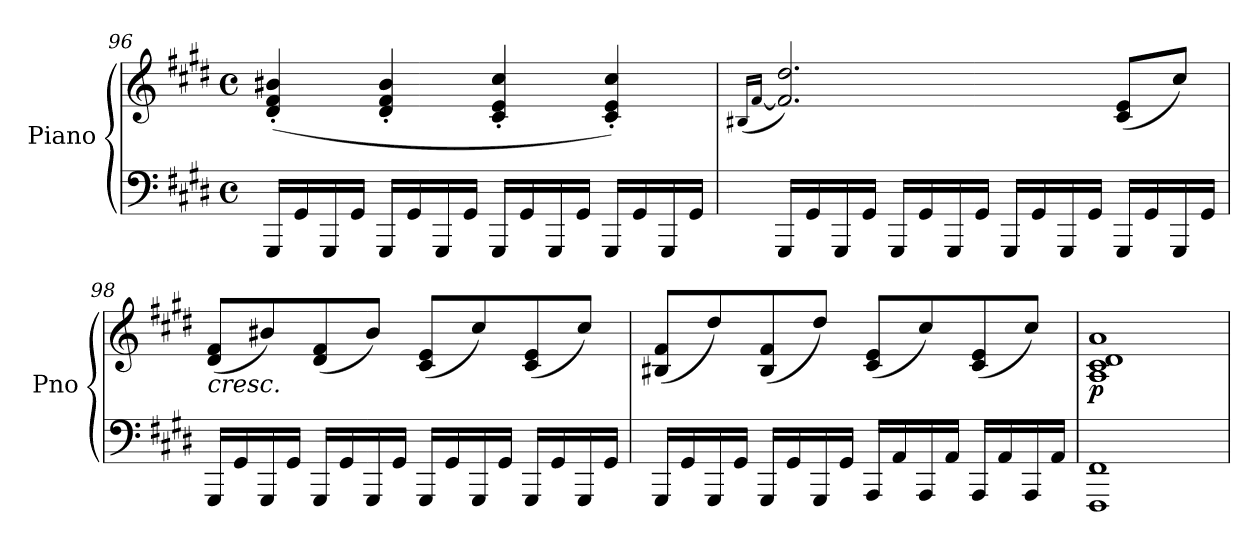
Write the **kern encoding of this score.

**kern	**kern	**dynam
*part1	*part1	*part1
*staff2	*staff1	*staff1/2
*I"Piano	*	*
*I'Pno	*	*
*clefF4	*clefG2	*
*k[f#c#g#d#]	*k[f#c#g#d#]	*
*M4/4	*M4/4	*
*met(c)	*met(c)	*
=96	=96	=96
16GGG#/LL	(4d#/' 4f#/' 4b#X/'	.
16GG#/	.	.
16GGG#/	.	.
16GG#/JJ	.	.
16GGG#/LL	4d#/' 4f#/' 4b#/'	.
16GG#/	.	.
16GGG#/	.	.
16GG#/JJ	.	.
16GGG#/LL	4c#/' 4e/' 4cc#/'	.
16GG#/	.	.
16GGG#/	.	.
16GG#/JJ	.	.
16GGG#/LL	4c#/' 4e/' 4cc#/')	.
16GG#/	.	.
16GGG#/	.	.
16GG#/JJ	.	.
!!LO:LB:g=z
=97	=97	=97
.	(>16qB#X/LL	.
.	[16qf#/JJ	.
16GGG#/LL	2.f#/] 2.dd#/)	.
16GG#/	.	.
16GGG#/	.	.
16GG#/JJ	.	.
16GGG#/LL	.	.
16GG#/	.	.
16GGG#/	.	.
16GG#/JJ	.	.
16GGG#/LL	.	.
16GG#/	.	.
16GGG#/	.	.
16GG#/JJ	.	.
16GGG#/LL	(8c#/ 8e/L	.
16GG#/	.	.
16GGG#/	8cc#/J)	.
16GG#/JJ	.	.
=98	=98	=98
!	!LO:TX:b:i:t=cresc.	!
16GGG#/LL	(8d#/ 8f#/L	.
16GG#/	.	.
16GGG#/	8b#X/)	.
16GG#/JJ	.	.
16GGG#/LL	(8d#/ 8f#/	.
16GG#/	.	.
16GGG#/	8b#/J)	.
16GG#/JJ	.	.
16GGG#/LL	(8c#/ 8e/L	.
16GG#/	.	.
16GGG#/	8cc#/)	.
16GG#/JJ	.	.
16GGG#/LL	(8c#/ 8e/	.
16GG#/	.	.
16GGG#/	8cc#/J)	.
16GG#/JJ	.	.
=99	=99	=99
16GGG#/LL	(8B#X/ 8f#/L	.
16GG#/	.	.
16GGG#/	8dd#/)	.
16GG#/JJ	.	.
16GGG#/LL	(8B#/ 8f#/	.
16GG#/	.	.
16GGG#/	8dd#/J)	.
16GG#/JJ	.	.
!	!	!LO:DY:a=2
16AAA/LL	(8c#/ 8e/L	other-dynamics
16AA/	.	.
16AAA/	8cc#/)	.
16AA/JJ	.	.
16AAA/LL	(8c#/ 8e/	.
16AA/	.	.
16AAA/	8cc#/J)	.
16AA/JJ	.	.
!!LO:LB:g=z
=100	=100	=100
!	!	!LO:DY:b
1FFF# 1FF#	1A 1c# 1d# 1a	p
=	=	=
*-	*-	*-
